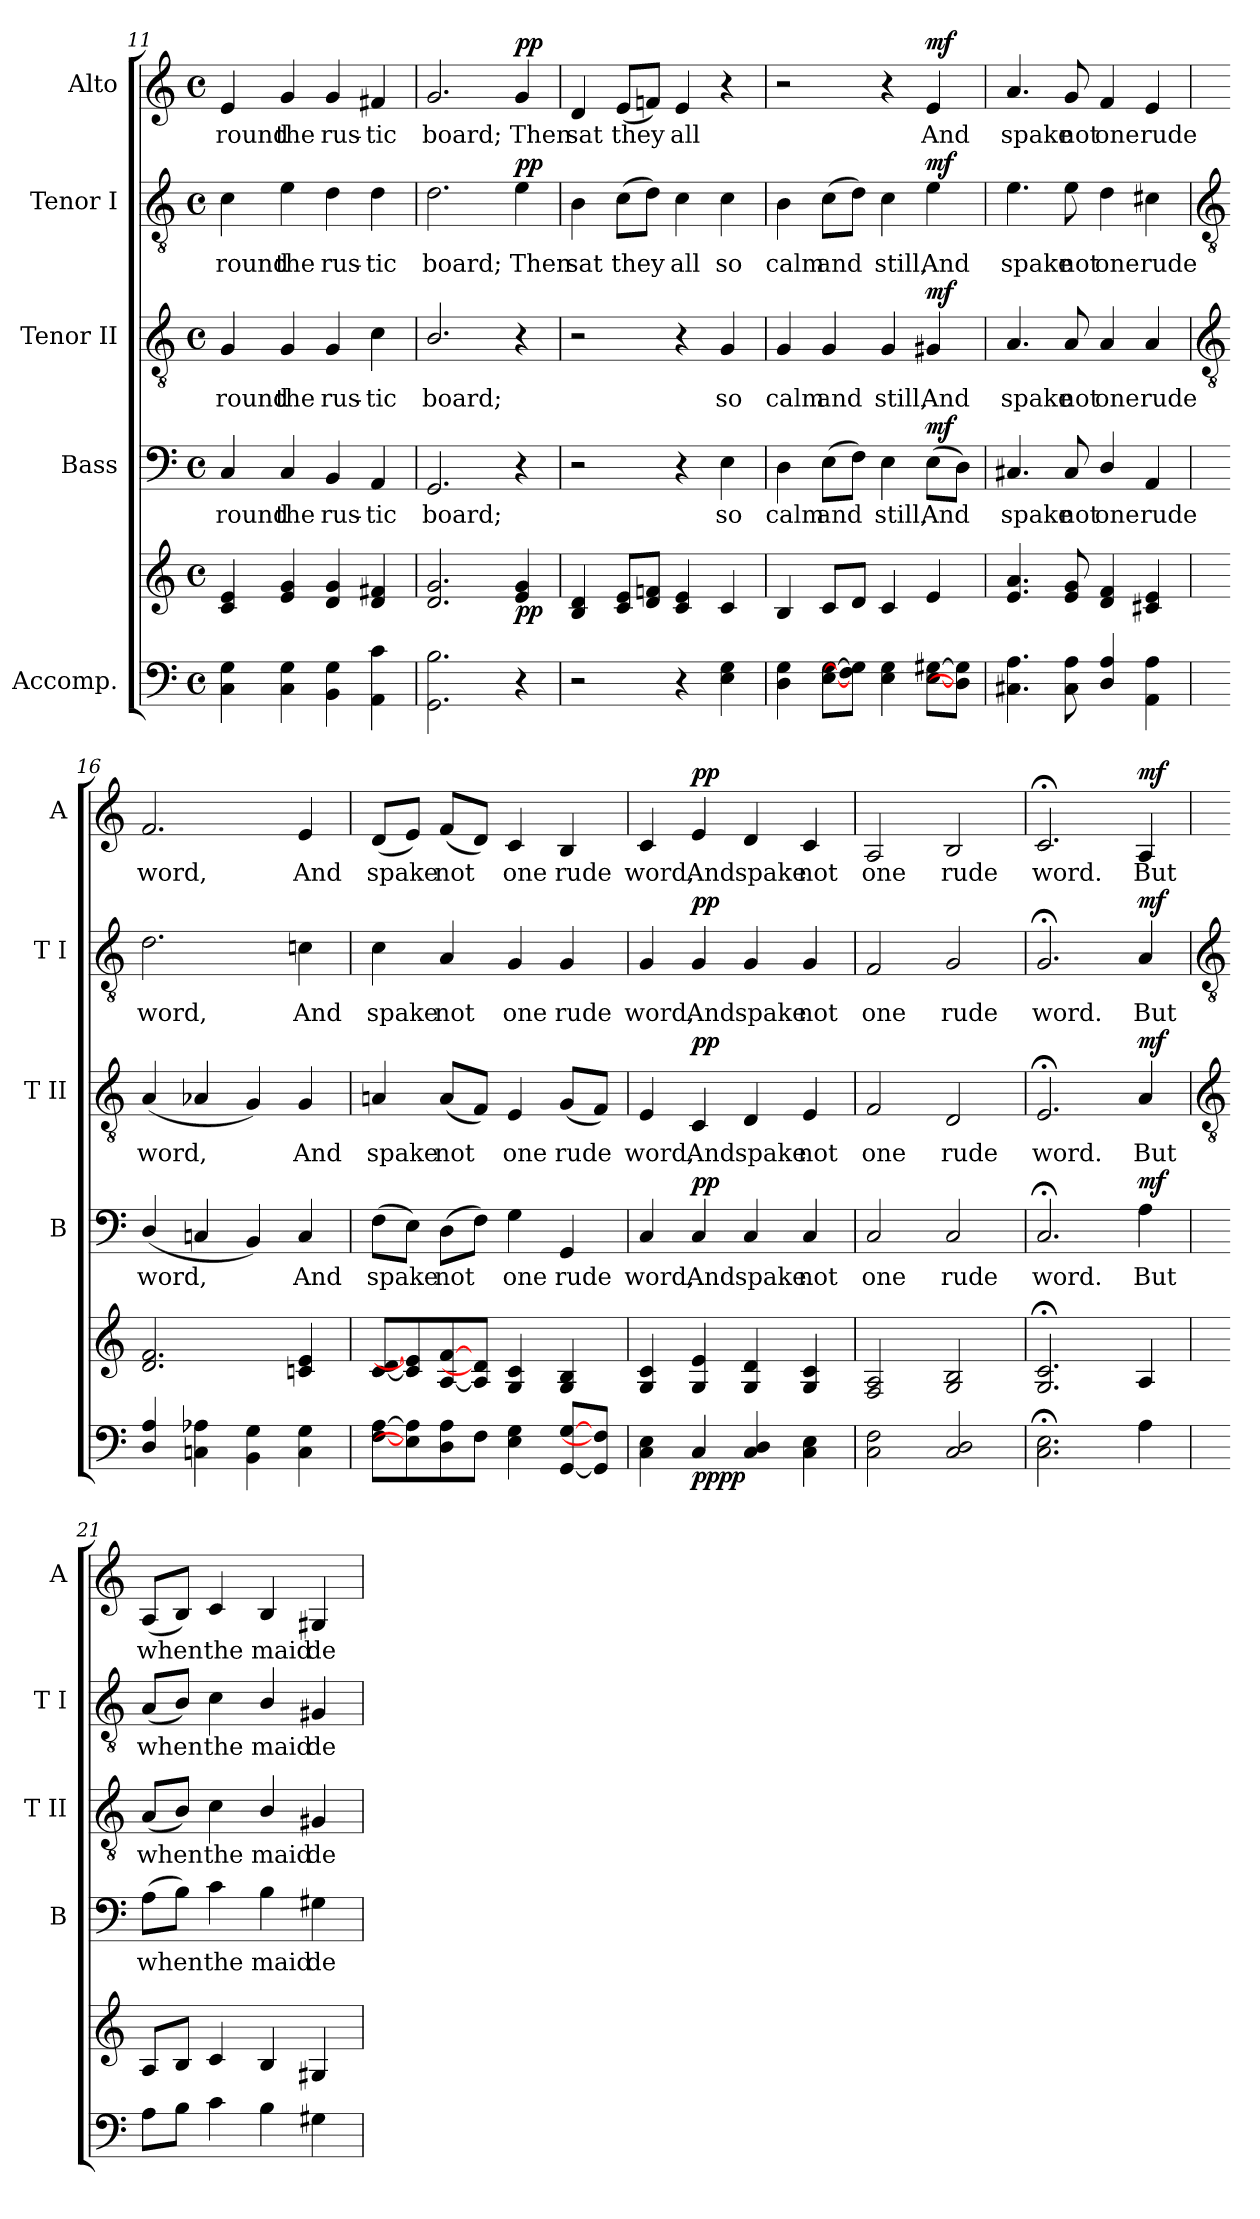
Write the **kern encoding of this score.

**kern	**kern	**dynam	**kern	**text	**dynam	**kern	**text	**dynam	**kern	**text	**dynam	**kern	**text	**dynam
*part5	*part5	*part5	*part4	*part4	*part4	*part3	*part3	*part3	*part2	*part2	*part2	*part1	*part1	*part1
*staff6	*staff5	*staff5/6	*staff4	*staff4	*staff4	*staff3	*staff3	*staff3	*staff2	*staff2	*staff2	*staff1	*staff1	*staff1
*I"Accomp.	*	*	*I"Bass	*	*	*I"Tenor II	*	*	*I"Tenor I	*	*	*I"Alto	*	*
*	*	*	*I'B	*	*	*I'T II	*	*	*I'T I	*	*	*I'A	*	*
!!LO:LB:g=z
*clefF4	*clefG2	*	*clefF4	*	*	*clefGv2	*	*	*clefGv2	*	*	*clefG2	*	*
*k[]	*k[]	*	*k[]	*	*	*k[]	*	*	*k[]	*	*	*k[]	*	*
*C:	*C:	*	*C:	*	*	*C:	*	*	*C:	*	*	*C:	*	*
*M4/4	*M4/4	*	*M4/4	*	*	*M4/4	*	*	*M4/4	*	*	*M4/4	*	*
*met(c)	*met(c)	*	*met(c)	*	*	*met(c)	*	*	*met(c)	*	*	*met(c)	*	*
=11	=11	=11	=11	=11	=11	=11	=11	=11	=11	=11	=11	=11	=11	=11
!	!	!	!	!LO:LY:b	!	!	!LO:LY:b	!	!	!LO:LY:b	!	!	!LO:LY:b	!
4C 4G	4c 4e	.	4C	-round	.	4G	-round	.	4c	-round	.	4e	-round	.
!	!	!	!	!LO:LY:b	!	!	!LO:LY:b	!	!	!LO:LY:b	!	!	!LO:LY:b	!
4C 4G	4e 4g	.	4C	the	.	4G	the	.	4e	the	.	4g	the	.
!	!	!	!	!LO:LY:b	!	!	!LO:LY:b	!	!	!LO:LY:b	!	!	!LO:LY:b	!
4BB 4G	4d 4g	.	4BB	rus-	.	4G	rus-	.	4d	rus-	.	4g	rus-	.
!	!	!	!	!LO:LY:b	!	!	!LO:LY:b	!	!	!LO:LY:b	!	!	!LO:LY:b	!
4AA 4c	4d 4f#X	.	4AA	-tic	.	4c	-tic	.	4d	-tic	.	4f#X	-tic	.
=12	=12	=12	=12	=12	=12	=12	=12	=12	=12	=12	=12	=12	=12	=12
!	!	!	!	!LO:LY:b	!	!	!LO:LY:b	!	!	!LO:LY:b	!	!	!LO:LY:b	!
2.GG 2.B	2.d 2.g	.	2.GG	board;	.	2.B/	board;	.	2.d	board;	.	2.g	board;	.
!	!	!LO:DY:b	!	!	!	!	!	!	!	!LO:LY:b	!LO:DY:b	!	!LO:LY:b	!LO:DY:b
4r	4e 4g	pp	4r	.	.	4r	.	.	4e	Then	pp	4g	Then	pp
=13	=13	=13	=13	=13	=13	=13	=13	=13	=13	=13	=13	=13	=13	=13
!	!	!	!	!	!	!	!	!	!	!LO:LY:b	!	!	!LO:LY:b	!
2r	4B 4d	.	2r	.	.	2r	.	.	4B	sat	.	4d	sat	.
!	!	!	!	!	!	!	!	!	!	!LO:LY:b	!	!	!LO:LY:b	!
.	8c 8eL	.	.	.	.	.	.	.	(>8cL	they	.	(<8eL	they	.
.	8d 8fnJ	.	.	.	.	.	.	.	8dJ)	.	.	8fnJ)	.	.
!	!	!	!	!	!	!	!	!	!	!LO:LY:b	!	!	!LO:LY:b	!
4r	4c 4e	.	4r	.	.	4r	.	.	4c	all	.	4e	all	.
!	!	!	!	!LO:LY:b	!	!	!LO:LY:b	!	!	!LO:LY:b	!	!	!	!
4E 4G	4c	.	4E	so	.	4G	so	.	4c	so	.	4r	.	.
=14	=14	=14	=14	=14	=14	=14	=14	=14	=14	=14	=14	=14	=14	=14
!	!	!	!	!LO:LY:b	!	!	!LO:LY:b	!	!	!LO:LY:b	!	!	!	!
4D 4G	4B	.	4D	calm	.	4G	calm	.	4B	calm	.	2r	.	.
!	!	!	!	!LO:LY:b	!	!	!LO:LY:b	!	!	!LO:LY:b	!	!	!	!
[8E [8GL	8cL	.	(>8EL	and	.	4G	and	.	(>8cL	and	.	.	.	.
8F] 8G]J	8dJ	.	8FJ)	.	.	.	.	.	8dJ)	.	.	.	.	.
!	!	!	!	!LO:LY:b	!	!	!LO:LY:b	!	!	!LO:LY:b	!	!	!	!
4E 4G	4c	.	4E	still,	.	4G	still,	.	4c	still,	.	4r	.	.
!	!	!LO:DY:b=2	!	!LO:LY:b	!	!	!LO:LY:b	!	!	!LO:LY:b	!	!	!LO:LY:b	!
!	!	!LO:DY:n=1:b	!	!	!LO:DY:b	!	!	!LO:DY:b	!	!	!LO:DY:b	!	!	!LO:DY:b
[8E [8G#XL	4e	mf mf	(>8EL	And	mf	4G#X	And	mf	4e	And	mf	4e	And	mf
8D] 8G#]J	.	.	8DJ)	.	.	.	.	.	.	.	.	.	.	.
=15	=15	=15	=15	=15	=15	=15	=15	=15	=15	=15	=15	=15	=15	=15
!	!	!	!	!LO:LY:b	!	!	!LO:LY:b	!	!	!LO:LY:b	!	!	!LO:LY:b	!
4.C#X 4.A	4.e 4.a	.	4.C#X	spake	.	4.A	spake	.	4.e	spake	.	4.a	spake	.
!	!	!	!	!LO:LY:b	!	!	!LO:LY:b	!	!	!LO:LY:b	!	!	!LO:LY:b	!
8C# 8A	8e 8g	.	8C#	not	.	8A	not	.	8e	not	.	8g	not	.
!	!	!	!	!LO:LY:b	!	!	!LO:LY:b	!	!	!LO:LY:b	!	!	!LO:LY:b	!
4D/ 4A/	4d 4f	.	4D/	one	.	4A	one	.	4d	one	.	4f	one	.
!	!	!	!	!LO:LY:b	!	!	!LO:LY:b	!	!	!LO:LY:b	!	!	!LO:LY:b	!
4AA 4A	4c#X 4e	.	4AA	rude	.	4A	rude	.	4c#X	rude	.	4e	rude	.
!!LO:LB:g=z
=16	=16	=16	=16	=16	=16	=16	=16	=16	=16	=16	=16	=16	=16	=16
*	*	*	*	*	*	*clefGv2	*	*	*clefGv2	*	*	*	*	*
!	!	!	!	!LO:LY:b	!	!	!LO:LY:b	!	!	!LO:LY:b	!	!	!LO:LY:b	!
4D/ 4A/	2.d 2.f	.	(<4D/	word,	.	(<4A	word,	.	2.d	word,	.	2.f	word,	.
4Cn 4A-X	.	.	4Cn	.	.	4A-X	.	.	.	.	.	.	.	.
4BB 4G	.	.	4BB)	.	.	4G)	.	.	.	.	.	.	.	.
!	!	!	!	!LO:LY:b	!	!	!LO:LY:b	!	!	!LO:LY:b	!	!	!LO:LY:b	!
4C 4G	4cn 4e	.	4C	And	.	4G	And	.	4cn	And	.	4e	And	.
=17	=17	=17	=17	=17	=17	=17	=17	=17	=17	=17	=17	=17	=17	=17
!	!	!	!	!LO:LY:b	!	!	!LO:LY:b	!	!	!LO:LY:b	!	!	!LO:LY:b	!
[8F [8AL	[8c [8dL	.	(>8FL	spake	.	4An	spake	.	4c	spake	.	(<8dL	spake	.
8E] 8A]	8c] 8e]	.	8EJ)	.	.	.	.	.	.	.	.	8eJ)	.	.
!	!	!	!	!LO:LY:b	!	!	!LO:LY:b	!	!	!LO:LY:b	!	!	!LO:LY:b	!
8D 8A	[8A [8f	.	(>8DL	not	.	(<8AL	not	.	4A	not	.	(<8fL	not	.
8FJ	8A] 8d]J	.	8FJ)	.	.	8FJ)	.	.	.	.	.	8dJ)	.	.
!	!	!	!	!LO:LY:b	!	!	!LO:LY:b	!	!	!LO:LY:b	!	!	!LO:LY:b	!
4E 4G	4G 4c	.	4G	one	.	4E	one	.	4G	one	.	4c	one	.
!	!	!	!	!LO:LY:b	!	!	!LO:LY:b	!	!	!LO:LY:b	!	!	!LO:LY:b	!
[8GG [8GL	4G 4B	.	4GG	rude	.	(<8GL	rude	.	4G	rude	.	4B	rude	.
8GG] 8F]J	.	.	.	.	.	8FJ)	.	.	.	.	.	.	.	.
=18	=18	=18	=18	=18	=18	=18	=18	=18	=18	=18	=18	=18	=18	=18
!	!	!	!	!LO:LY:b	!	!	!LO:LY:b	!	!	!LO:LY:b	!	!	!LO:LY:b	!
4C 4E	4G 4c	.	4C	word,	.	4E	word,	.	4G	word,	.	4c	word,	.
!	!	!LO:DY:b=2	!	!LO:LY:b	!	!	!LO:LY:b	!	!	!LO:LY:b	!	!	!LO:LY:b	!
!	!	!LO:DY:n=1:b	!	!	!LO:DY:b	!	!	!LO:DY:b	!	!	!LO:DY:b	!	!	!LO:DY:b
4C	4G 4e	pp pp	4C	And	pp	4C	And	pp	4G	And	pp	4e	And	pp
!	!	!	!	!LO:LY:b	!	!	!LO:LY:b	!	!	!LO:LY:b	!	!	!LO:LY:b	!
4C 4D	4G 4d	.	4C	spake	.	4D	spake	.	4G	spake	.	4d	spake	.
!	!	!	!	!LO:LY:b	!	!	!LO:LY:b	!	!	!LO:LY:b	!	!	!LO:LY:b	!
4C 4E	4G 4c	.	4C	not	.	4E	not	.	4G	not	.	4c	not	.
=19	=19	=19	=19	=19	=19	=19	=19	=19	=19	=19	=19	=19	=19	=19
!	!	!	!	!LO:LY:b	!	!	!LO:LY:b	!	!	!LO:LY:b	!	!	!LO:LY:b	!
2C 2F	2F 2A	.	2C	one	.	2F	one	.	2F	one	.	2A	one	.
!	!	!	!	!LO:LY:b	!	!	!LO:LY:b	!	!	!LO:LY:b	!	!	!LO:LY:b	!
2C 2D	2G 2B	.	2C	rude	.	2D	rude	.	2G	rude	.	2B	rude	.
=20	=20	=20	=20	=20	=20	=20	=20	=20	=20	=20	=20	=20	=20	=20
!	!	!	!	!LO:LY:b	!	!	!LO:LY:b	!	!	!LO:LY:b	!	!	!LO:LY:b	!
2.C;< 2.E;<	2.G;< 2.c;<	.	2.C;<	word.	.	2.E;<	word.	.	2.G;<	word.	.	2.c;<	word.	.
!	!	!LO:DY:b=2	!	!LO:LY:b	!	!	!LO:LY:b	!	!	!LO:LY:b	!	!	!LO:LY:b	!
!	!	!LO:DY:n=1:b	!	!	!LO:DY:b	!	!	!LO:DY:b	!	!	!LO:DY:b	!	!	!LO:DY:b
4A	4A	mf mf	4A	But	mf	4A	But	mf	4A	But	mf	4A	But	mf
!!LO:LB:g=z
=21	=21	=21	=21	=21	=21	=21	=21	=21	=21	=21	=21	=21	=21	=21
*	*	*	*	*	*	*clefGv2	*	*	*clefGv2	*	*	*	*	*
!	!	!	!	!LO:LY:b	!	!	!LO:LY:b	!	!	!LO:LY:b	!	!	!LO:LY:b	!
8AL	8AL	.	(>8AL	when	.	(<8AL	when	.	(<8AL	when	.	(<8AL	when	.
8BJ	8BJ	.	8BJ)	.	.	8BJ)	.	.	8BJ)	.	.	8BJ)	.	.
!	!	!	!	!LO:LY:b	!	!	!LO:LY:b	!	!	!LO:LY:b	!	!	!LO:LY:b	!
4c	4c	.	4c	the	.	4c	the	.	4c	the	.	4c	the	.
!	!	!	!	!LO:LY:b	!	!	!LO:LY:b	!	!	!LO:LY:b	!	!	!LO:LY:b	!
4B\	4B/	.	4B\	maid	.	4B/	maid	.	4B/	maid	.	4B/	maid	.
!	!	!	!	!LO:LY:b	!	!	!LO:LY:b	!	!	!LO:LY:b	!	!	!LO:LY:b	!
4G#X	4G#X	.	4G#X	de-	.	4G#X	de-	.	4G#X	de-	.	4G#X	de-	.
=	=	=	=	=	=	=	=	=	=	=	=	=	=	=
*-	*-	*-	*-	*-	*-	*-	*-	*-	*-	*-	*-	*-	*-	*-
